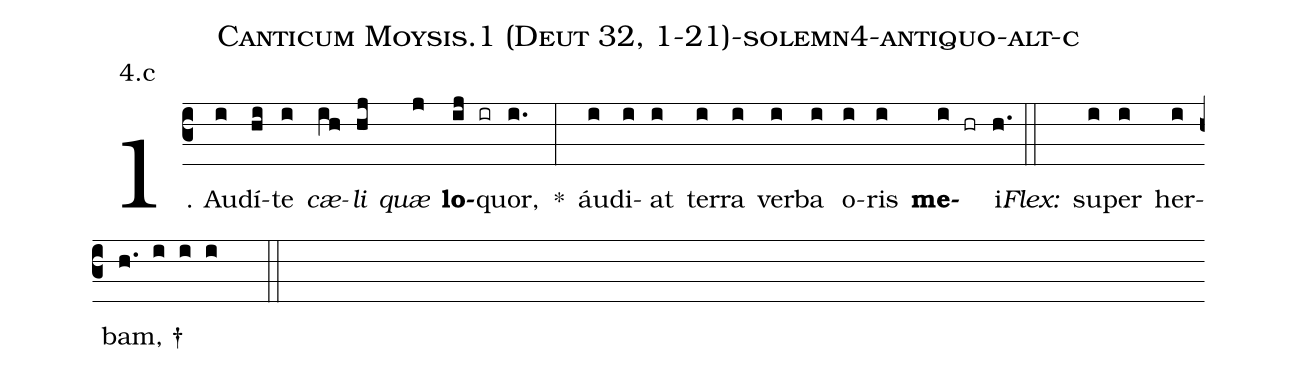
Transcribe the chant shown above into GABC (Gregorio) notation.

name: Canticum Moysis.1 (Deut 32, 1-21)-solemn4-antiquo-alt-c;
annotation: 4.c;
%%
(c3)1. Au(i)dí(hi)te(i) <i>cæ</i>(ih)<i>li</i>(hj) <i>quæ</i>(j) <b>lo</b>(ij ir)quor,(i.) *(:) áu(i)di(i)at(i) ter(i)ra(i) ver(i)ba(i) o(i)ris(i) <b>me</b>(i hr)i.(h.) (::)
<i>Flex:</i>()  su(i)per(i) her(i)bam, †(h. i i i  ::)
